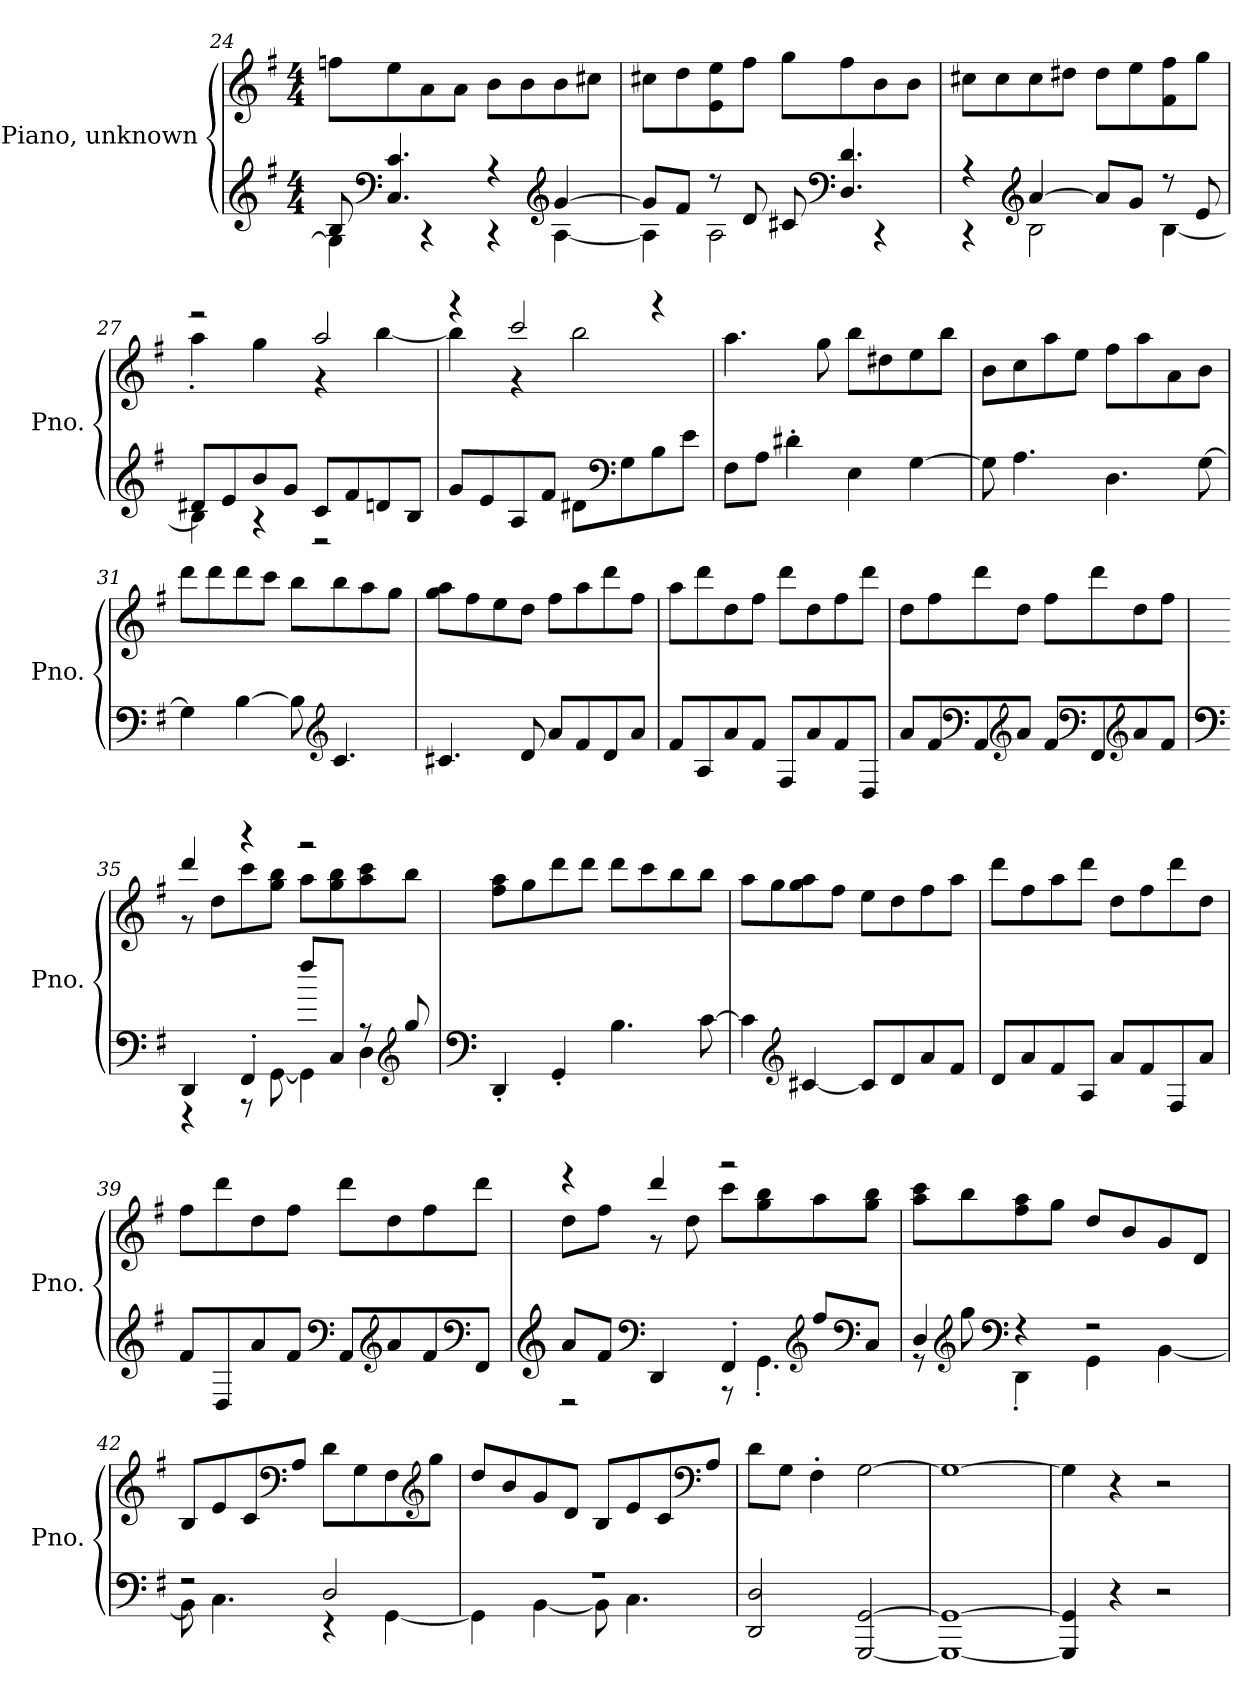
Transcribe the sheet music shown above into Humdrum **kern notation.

**kern	**kern
*part1	*part1
*staff2	*staff1
*I"Piano, unknown	*
*I'Pno.	*
!!LO:LB:g=z
*clefG2	*clefG2
*k[f#]	*k[f#]
*M4/4	*M4/4
=24	=24
*^	*
8B/	4G\]	8ffn\L
*clefF4	*	*
4.C/ 4.c/	.	8ee\
.	4r	8a\
.	.	8a\J
4r	4r	8b\L
.	.	8b\
*clefG2	*	*
[4g/	[4A\	8b\
.	.	8cc#X\J
=25	=25	=25
8g/L]	4A\]	8cc#X\L
8f#/J	.	8dd\
8r	2A\	8e\ 8ee\
8d/	.	8ff#\J
8c#X/	.	8gg\L
*clefF4	*	*
4.D/ 4.d/	.	8ff#\
.	4r	8b\
.	.	8b\J
=26	=26	=26
4r	4r	8cc#X\L
.	.	8cc#\
*clefG2	*	*
[4a/	2B\	8cc#\
.	.	8dd#X\J
8a/L]	.	8dd#\L
8g/J	.	8ee\
8r	[4B\	8f#\ 8ff#\
8e/	.	8gg\J
!!LO:LB:g=z
=27	=27	=27
*	*	*^
8d#X/L	4B\]	2r	4aa'\
8e/	.	.	.
8b/	4r	.	4gg\
8g/J	.	.	.
8c/L	2r	2aa/	4r
8f#/	.	.	.
8dn/	.	.	[4bb\
8B/J	.	.	.
*v	*v	*	*
=28	=28	=28
8g/L	4r	4bb\]
8e/	.	.
8A/	2ccc/	4r
8f#/J	.	.
8d#X\L	.	2bb\
*clefF4	*	*
8G\	.	.
8B\	4r	.
8e\J	.	.
*	*v	*v
=29	=29
8F#\L	4.aa\
8A\J	.
4d#X'\	.
.	8gg\
4E\	8bb\L
.	8dd#X\
[4G\	8ee\
.	8bb\J
=30	=30
8G\]	8b\L
4.A\	8cc\
.	8aa\
.	8ee\J
4.D\	8ff#\L
.	8aa\
.	8a\
[8G\	8b\J
!!LO:LB:g=z
=31	=31
4G\]	8ddd\L
.	8ddd\
[4B\	8ddd\
.	8ccc\J
8B\]	8bb\L
*clefG2	*
4.c/	8bb\
.	8aa\
.	8gg\J
=32	=32
4.c#X/	8gg\ 8aa\L
.	8ff#\
.	8ee\
8d/	8dd\J
8a/L	8ff#\L
8f#/	8aa\
8d/	8ddd\
8a/J	8ff#\J
=33	=33
8f#/L	8aa\L
8A/	8ddd\
8a/	8dd\
8f#/J	8ff#\J
8F#/L	8ddd\L
8a/	8dd\
8f#/	8ff#\
8D/J	8ddd\J
!!LO:LB:g=z
=34	=34
8a/L	8dd\L
8f#/	8ff#\
*clefF4	*
8AA/	8ddd\
*clefG2	*
8a/J	8dd\J
8f#/L	8ff#\L
*clefF4	*
8FF#/	8ddd\
*clefG2	*
8a/	8dd\
8f#/J	8ff#\J
=35	=35
*clefF4	*
*^	*^
4DD/	4r	4ddd/	8r
.	.	.	8dd\L
4FF#'/	8r	4r	8ccc\
.	[8GG\	.	8gg\ 8bb\J
8ff#/L	4GG\]	2r	8aa\L
8C/J	.	.	8gg\ 8bb\
8r	4D\	.	8aa\ 8ccc\
*clefG2	*	*	*
8gg/	.	.	8bb\J
*v	*v	*	*
*	*v	*v
=36	=36
*clefF4	*
4DD'/	8ff#\ 8aa\L
.	8gg\
4GG'/	8ddd\
.	8ddd\J
4.B\	8ddd\L
.	8ccc\
.	8bb\
[8c\	8bb\J
!!LO:LB:g=z
=37	=37
4c\]	8aa\L
.	8gg\
*clefG2	*
[4c#X/	8gg\ 8aa\
.	8ff#\J
8c#/L]	8ee\L
8d/	8dd\
8a/	8ff#\
8f#/J	8aa\J
=38	=38
8d/L	8ddd\L
8a/	8ff#\
8f#/	8aa\
8A/J	8ddd\J
8a/L	8dd\L
8f#/	8ff#\
8F#/	8ddd\
8a/J	8dd\J
=39	=39
8f#/L	8ff#\L
8D/	8ddd\
8a/	8dd\
8f#/J	8ff#\J
*clefF4	*
8AA/L	8ddd\L
*clefG2	*
8a/	8dd\
8f#/	8ff#\
*clefF4	*
8FF#/J	8ddd\J
!!LO:PB:g=z
=40	=40
*clefG2	*
*^	*^
8a/L	2r	4r	8dd\L
8f#/J	.	.	8ff#\J
*clefF4	*	*	*
4DD/	.	4ddd/	8r
.	.	.	8dd\
4FF#'/	8r	2r	8ccc\L
.	4.GG'\	.	8gg\ 8bb\
*clefG2	*	*	*
8ff#/L	.	.	8aa\
*clefF4	*	*	*
8C/J	.	.	8gg\ 8bb\J
*	*	*v	*v
=41	=41	=41
4D/	8r	8aa\ 8ccc\L
*clefG2	*	*
.	8gg\	8bb\
*clefF4	*	*
4r	4DD'\	8ff#\ 8aa\
.	.	8gg\J
2r	4GG\	8dd/L
.	.	8b/
.	[4BB\	8g/
.	.	8d/J
=42	=42	=42
2r	8BB\]	8B/L
.	4.C\	8e/
.	.	8c/
*	*	*clefF4
.	.	8A/J
2D/	4r	8d\L
.	.	8G\
.	[4GG\	8F#\
*	*	*clefG2
.	.	8gg\J
!!LO:LB:g=z
=43	=43	=43
1r	4GG\]	8dd/L
.	.	8b/
.	[4BB\	8g/
.	.	8d/J
.	8BB\]	8B/L
.	4.C\	8e/
.	.	8c/
*	*	*clefF4
.	.	8A/J
*v	*v	*
=44	=44
2DD/ 2D/	8d\L
.	8G\J
.	4F#'\
[2GGG/ [2GG/	[2G\
=45	=45
1GGG_ 1GG_	1G_
=46	=46
4GGG/] 4GG/]	4G\]
4r	4r
2r	2r
=	=
*-	*-
